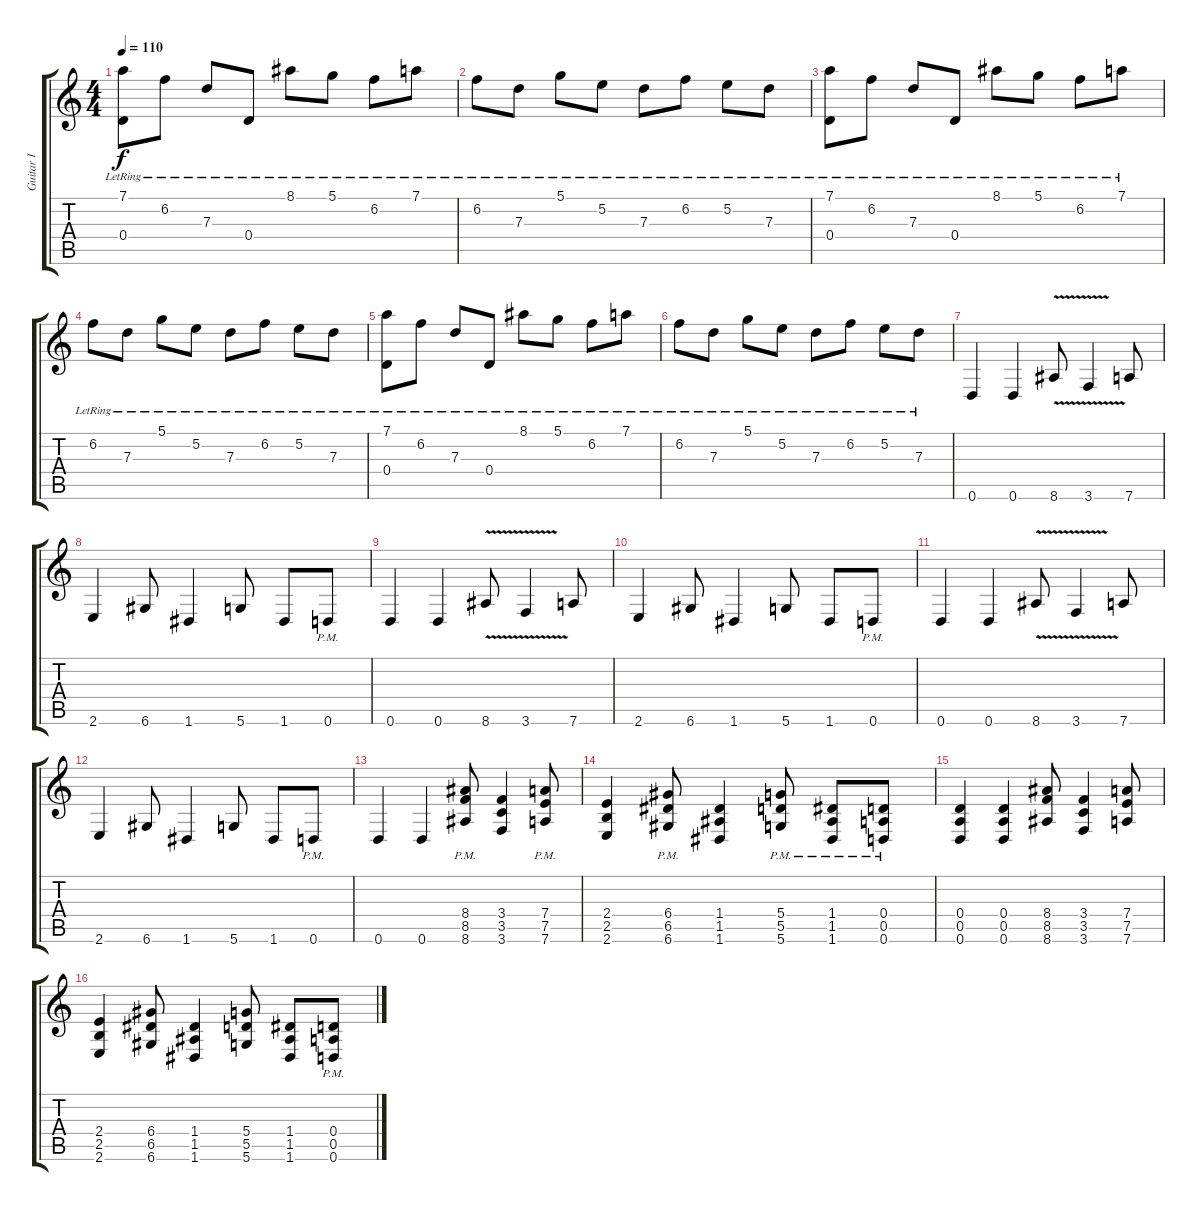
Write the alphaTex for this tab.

\track ("Guitar I" "Guitar I") {instrument acousticguitarnylon}
\staff {score tabs}
\tuning (D4 B3 G3 D3 A2 D2) {hide}
\ts (4 4)
\tempo 110
\clef g2
\ks c
(7.1{lr} 0.4{lr}).8{dy f} 6.2{lr}.8 7.3{lr}.8 0.4{lr}.8 8.1{lr}.8 5.1{lr}.8 6.2{lr}.8 7.1{lr}.8 |
6.2{lr}.8 7.3{lr}.8 5.1{lr}.8 5.2{lr}.8 7.3{lr}.8 6.2{lr}.8 5.2{lr}.8 7.3{lr}.8 |
(7.1{lr} 0.4{lr}).8 6.2{lr}.8 7.3{lr}.8 0.4{lr}.8 8.1{lr}.8 5.1{lr}.8 6.2{lr}.8 7.1{lr}.8 |
6.2{lr}.8 7.3{lr}.8 5.1{lr}.8 5.2{lr}.8 7.3{lr}.8 6.2{lr}.8 5.2{lr}.8 7.3{lr}.8 |
(7.1{lr} 0.4{lr}).8 6.2{lr}.8 7.3{lr}.8 0.4{lr}.8 8.1{lr}.8 5.1{lr}.8 6.2{lr}.8 7.1{lr}.8 |
6.2{lr}.8 7.3{lr}.8 5.1{lr}.8 5.2{lr}.8 7.3{lr}.8 6.2{lr}.8 5.2{lr}.8 7.3{lr}.8 |
0.6.4{instrument overdrivenguitar} 0.6.4 8.6{v}.8 3.6{v}.4 7.6.8 |
2.6.4 6.6.8 1.6.4 5.6.8 1.6.8 0.6{pm}.8 |
0.6.4 0.6.4 8.6{v}.8 3.6{v}.4 7.6.8 |
2.6.4 6.6.8 1.6.4 5.6.8 1.6.8 0.6{pm}.8 |
0.6.4 0.6.4 8.6{v}.8 3.6{v}.4 7.6.8 |
2.6.4 6.6.8 1.6.4 5.6.8 1.6.8 0.6{pm}.8 |
0.6.4 0.6.4 (8.4{pm} 8.5{pm} 8.6{pm}).8 (3.4 3.5 3.6).4 (7.4{pm} 7.5{pm} 7.6{pm}).8 |
(2.4 2.5 2.6).4 (6.4{pm} 6.5{pm} 6.6{pm}).8 (1.4 1.5 1.6).4 (5.4{pm} 5.5{pm} 5.6{pm}).8 (1.4{pm} 1.5{pm} 1.6{pm}).8 (0.4{pm} 0.5{pm} 0.6{pm}).8 |
(0.4 0.5 0.6).4 (0.4 0.5 0.6).4 (8.4 8.5 8.6).8 (3.4 3.5 3.6).4 (7.4 7.5 7.6).8 |
(2.4 2.5 2.6).4 (6.4 6.5 6.6).8 (1.4 1.5 1.6).4 (5.4 5.5 5.6).8 (1.4 1.5 1.6).8 (0.4{pm} 0.5{pm} 0.6{pm}).8
